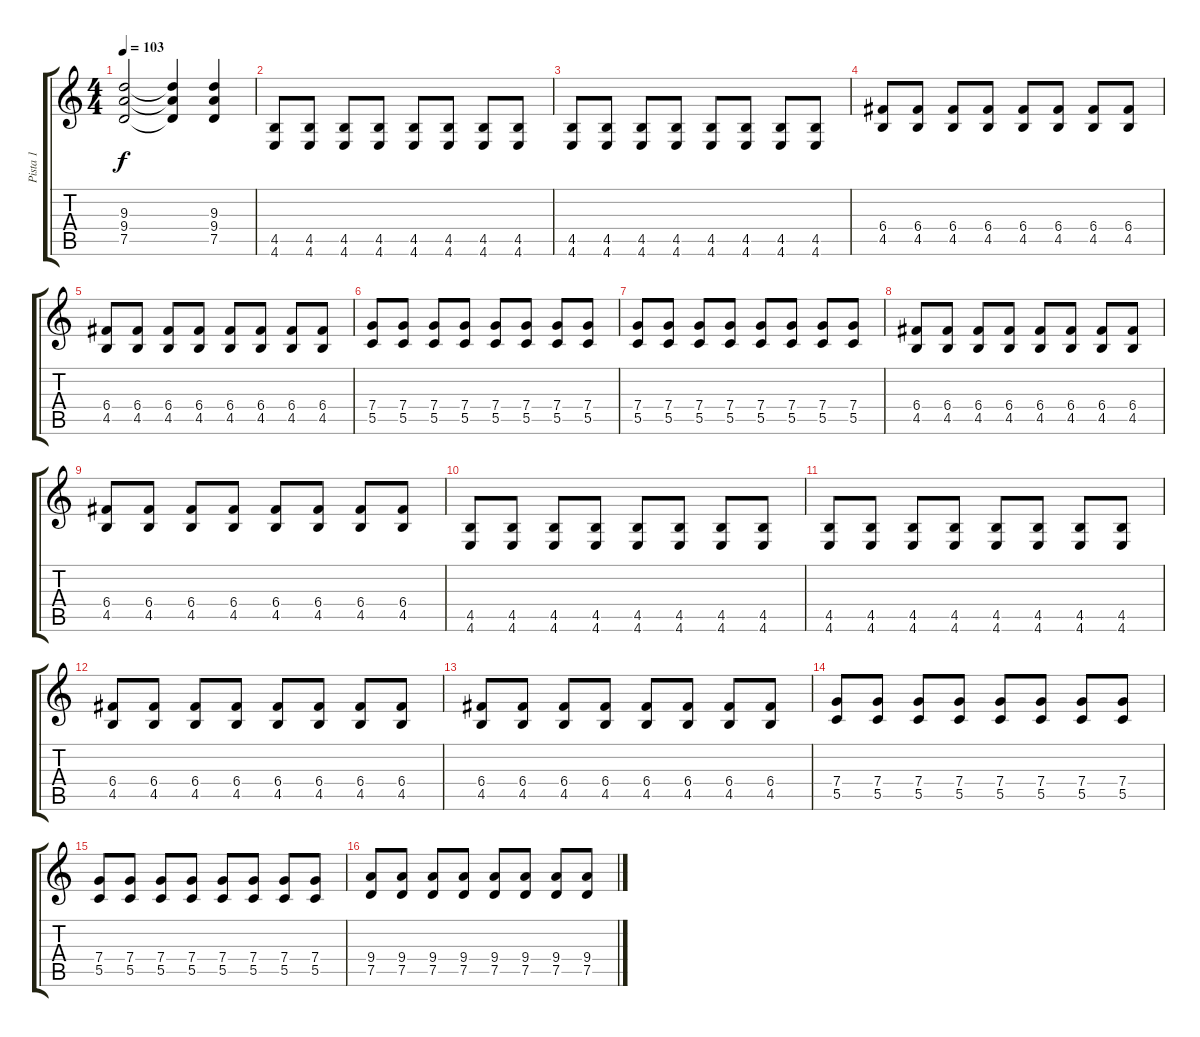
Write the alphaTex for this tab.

\track ("Pista 1" "Pista 1") {instrument distortionguitar}
\staff {score tabs}
\tuning (D4 A3 F3 C3 G2 C2) {hide}
\ts (4 4)
\tempo 103
\clef g2
\ks c
(9.3 9.4 7.5).2{dy f} (9.3{t} 9.4{t} 7.5{t}).4 (9.3 9.4 7.5).4 |
(4.5 4.6).8 (4.5 4.6).8 (4.5 4.6).8 (4.5 4.6).8 (4.5 4.6).8 (4.5 4.6).8 (4.5 4.6).8 (4.5 4.6).8 |
(4.5 4.6).8 (4.5 4.6).8 (4.5 4.6).8 (4.5 4.6).8 (4.5 4.6).8 (4.5 4.6).8 (4.5 4.6).8 (4.5 4.6).8 |
(6.4 4.5).8 (6.4 4.5).8 (6.4 4.5).8 (6.4 4.5).8 (6.4 4.5).8 (6.4 4.5).8 (6.4 4.5).8 (6.4 4.5).8 |
(6.4 4.5).8 (6.4 4.5).8 (6.4 4.5).8 (6.4 4.5).8 (6.4 4.5).8 (6.4 4.5).8 (6.4 4.5).8 (6.4 4.5).8 |
(7.4 5.5).8 (7.4 5.5).8 (7.4 5.5).8 (7.4 5.5).8 (7.4 5.5).8 (7.4 5.5).8 (7.4 5.5).8 (7.4 5.5).8 |
(7.4 5.5).8 (7.4 5.5).8 (7.4 5.5).8 (7.4 5.5).8 (7.4 5.5).8 (7.4 5.5).8 (7.4 5.5).8 (7.4 5.5).8 |
(6.4 4.5).8 (6.4 4.5).8 (6.4 4.5).8 (6.4 4.5).8 (6.4 4.5).8 (6.4 4.5).8 (6.4 4.5).8 (6.4 4.5).8 |
(6.4 4.5).8 (6.4 4.5).8 (6.4 4.5).8 (6.4 4.5).8 (6.4 4.5).8 (6.4 4.5).8 (6.4 4.5).8 (6.4 4.5).8 |
(4.5 4.6).8 (4.5 4.6).8 (4.5 4.6).8 (4.5 4.6).8 (4.5 4.6).8 (4.5 4.6).8 (4.5 4.6).8 (4.5 4.6).8 |
(4.5 4.6).8 (4.5 4.6).8 (4.5 4.6).8 (4.5 4.6).8 (4.5 4.6).8 (4.5 4.6).8 (4.5 4.6).8 (4.5 4.6).8 |
(6.4 4.5).8 (6.4 4.5).8 (6.4 4.5).8 (6.4 4.5).8 (6.4 4.5).8 (6.4 4.5).8 (6.4 4.5).8 (6.4 4.5).8 |
(6.4 4.5).8 (6.4 4.5).8 (6.4 4.5).8 (6.4 4.5).8 (6.4 4.5).8 (6.4 4.5).8 (6.4 4.5).8 (6.4 4.5).8 |
(7.4 5.5).8 (7.4 5.5).8 (7.4 5.5).8 (7.4 5.5).8 (7.4 5.5).8 (7.4 5.5).8 (7.4 5.5).8 (7.4 5.5).8 |
(7.4 5.5).8 (7.4 5.5).8 (7.4 5.5).8 (7.4 5.5).8 (7.4 5.5).8 (7.4 5.5).8 (7.4 5.5).8 (7.4 5.5).8 |
(9.4 7.5).8 (9.4 7.5).8 (9.4 7.5).8 (9.4 7.5).8 (9.4 7.5).8 (9.4 7.5).8 (9.4 7.5).8 (9.4 7.5).8
